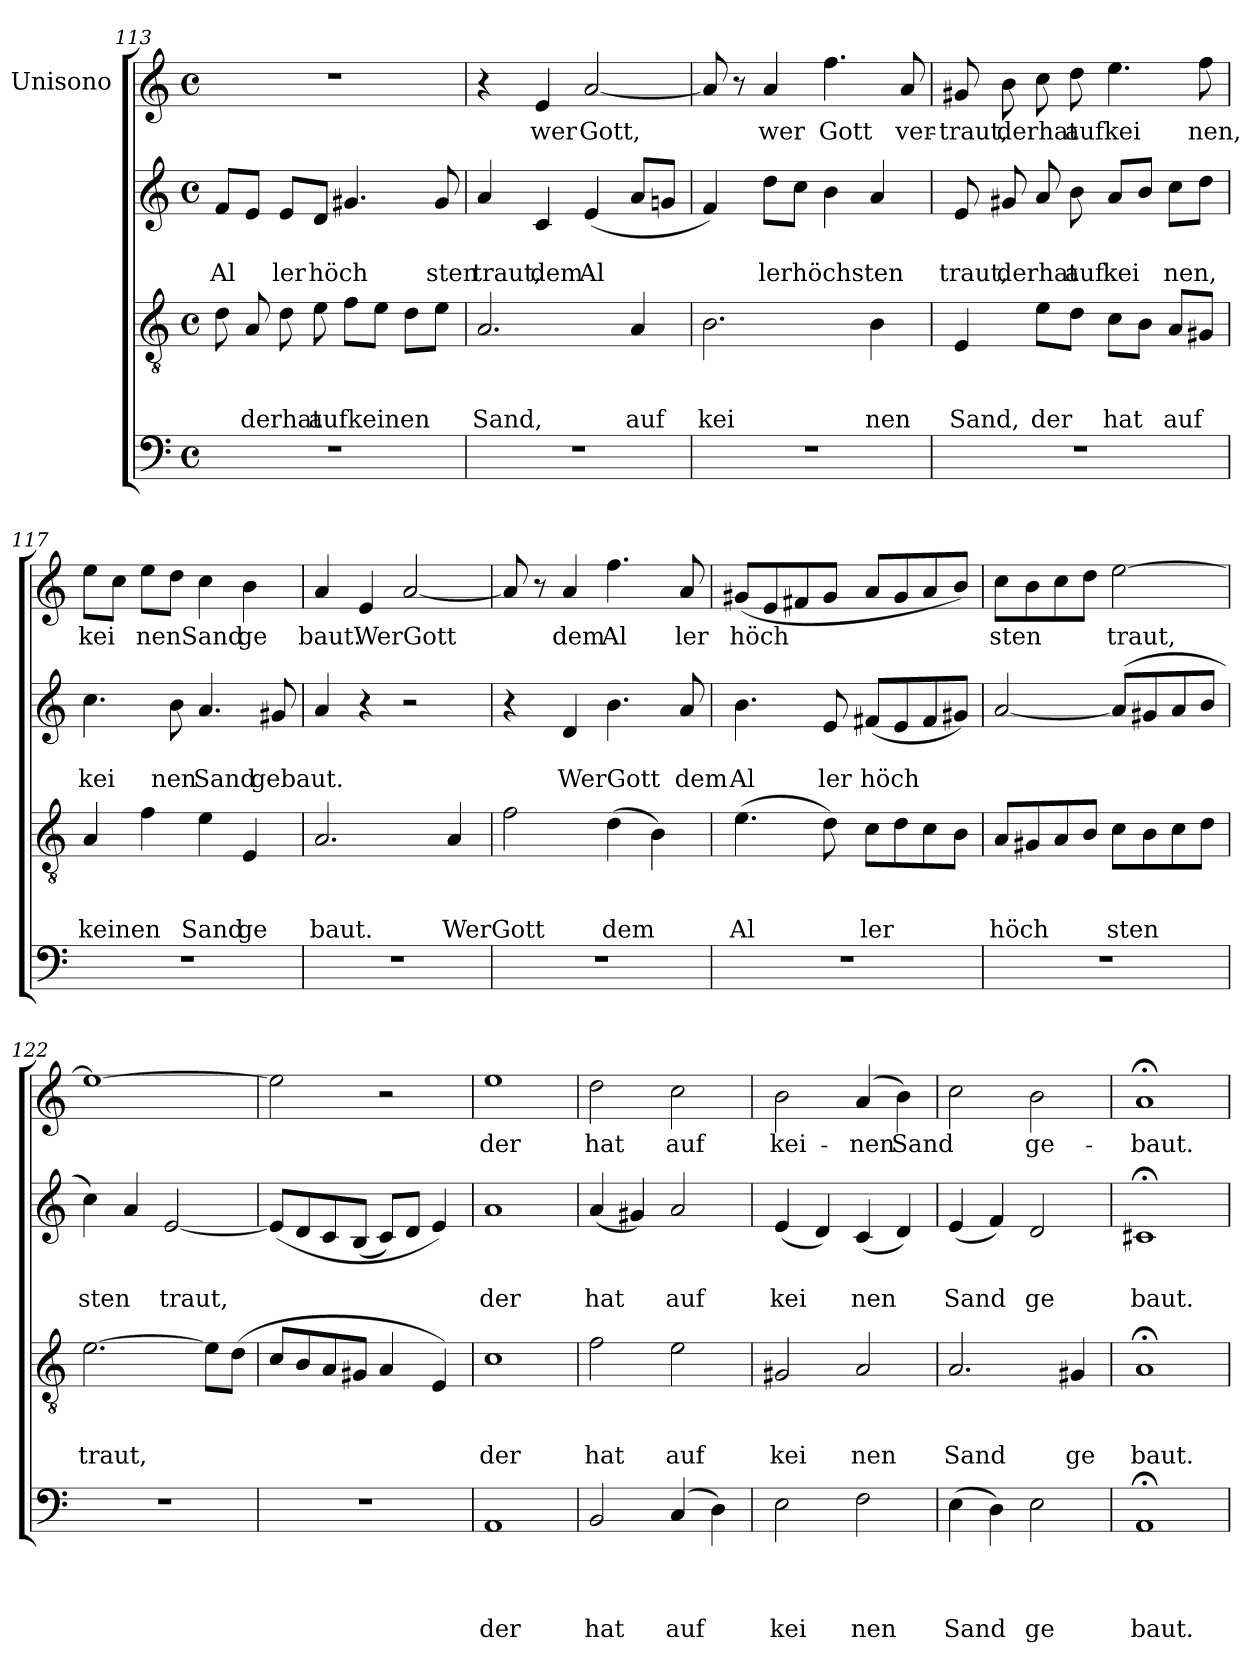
**kern	**text	**text	**text	**text	**kern	**text	**text	**text	**kern	**text	**text	**kern	**text
*part4	*part4	*part4	*part4	*part4	*part3	*part3	*part3	*part3	*part2	*part2	*part2	*part1	*part1
*staff4	*staff4	*staff4	*staff4	*staff4	*staff3	*staff3	*staff3	*staff3	*staff2	*staff2	*staff2	*staff1	*staff1
*	*	*	*	*	*	*	*	*	*	*	*	*I"Unisono	*
*clefF4	*	*	*	*	*clefGv2	*	*	*	*clefG2	*	*	*clefG2	*
*k[]	*	*	*	*	*k[]	*	*	*	*k[]	*	*	*k[]	*
*C:	*	*	*	*	*C:	*	*	*	*C:	*	*	*C:	*
*M4/4	*	*	*	*	*M4/4	*	*	*	*M4/4	*	*	*M4/4	*
*met(c)	*	*	*	*	*met(c)	*	*	*	*met(c)	*	*	*met(c)	*
=113	=113	=113	=113	=113	=113	=113	=113	=113	=113	=113	=113	=113	=113
!	!	!	!	!	!	!	!	!	!	!	!LO:LY:b	!	!
1r	.	.	.	.	8d\	.	.	.	8f/L	.	Al	1r	.
!	!	!	!	!	!	!	!	!LO:LY:b	!	!	!	!	!
.	.	.	.	.	8A/	.	.	derhat	8e/J	.	.	.	.
!	!	!	!	!	!	!	!	!	!	!	!LO:LY:b	!	!
.	.	.	.	.	8d\	.	.	.	8e/L	.	ler	.	.
!	!	!	!	!	!	!	!	!LO:LY:b	!	!	!LO:LY:b	!	!
.	.	.	.	.	8e\	.	.	aufkeinen	8d/J	.	höch	.	.
.	.	.	.	.	8f\L	.	.	.	4.g#X/	.	.	.	.
.	.	.	.	.	8e\J	.	.	.	.	.	.	.	.
.	.	.	.	.	8d\L	.	.	.	.	.	.	.	.
!	!	!	!	!	!	!	!	!	!	!	!LO:LY:b	!	!
.	.	.	.	.	8e\J	.	.	.	8g#/	.	sten	.	.
=114	=114	=114	=114	=114	=114	=114	=114	=114	=114	=114	=114	=114	=114
!	!	!	!	!	!	!	!	!LO:LY:b	!	!	!LO:LY:b	!	!
1r	.	.	.	.	2.A/	.	.	Sand,	4a/	.	traut,	4r	.
!	!	!	!	!	!	!	!	!	!	!	!LO:LY:b	!	!LO:LY:b
.	.	.	.	.	.	.	.	.	4c/	.	dem	4e/	wer
!	!	!	!	!	!	!	!	!	!	!	!LO:LY:b	!	!LO:LY:b
.	.	.	.	.	.	.	.	.	(<4e/	.	Al	[<2a/	Gott,
!	!	!	!	!	!	!	!	!LO:LY:b	!	!	!	!	!
.	.	.	.	.	4A/	.	.	auf	8a/L	.	.	.	.
.	.	.	.	.	.	.	.	.	8gn/J	.	.	.	.
=115	=115	=115	=115	=115	=115	=115	=115	=115	=115	=115	=115	=115	=115
!	!	!	!	!	!	!	!	!LO:LY:b	!	!	!	!	!
1r	.	.	.	.	2.B\	.	.	kei	4f/)	.	.	8a/]	.
.	.	.	.	.	.	.	.	.	.	.	.	8r	.
!	!	!	!	!	!	!	!	!	!	!	!LO:LY:b	!	!LO:LY:b
.	.	.	.	.	.	.	.	.	8dd\L	.	lerhöchsten	4a/	wer
.	.	.	.	.	.	.	.	.	8cc\J	.	.	.	.
!	!	!	!	!	!	!	!	!	!	!	!	!	!LO:LY:b
.	.	.	.	.	.	.	.	.	4b\	.	.	4.ff\	Gott
!	!	!	!	!	!	!	!	!LO:LY:b	!	!	!	!	!
.	.	.	.	.	4B\	.	.	nen	4a/	.	.	.	.
!	!	!	!	!	!	!	!	!	!	!	!	!	!LO:LY:b
.	.	.	.	.	.	.	.	.	.	.	.	8a/	ver-
!!LO:LB:g=z
=116	=116	=116	=116	=116	=116	=116	=116	=116	=116	=116	=116	=116	=116
!	!	!	!	!	!	!	!	!LO:LY:b	!	!	!LO:LY:b	!	!LO:LY:b
1r	.	.	.	.	4E/	.	.	Sand,	8e/	.	traut,	8g#X/	-traut,
!	!	!	!	!	!	!	!	!	!	!	!LO:LY:b	!	!LO:LY:b
.	.	.	.	.	.	.	.	.	8g#X/	.	derhat	8b\	derhat
!	!	!	!	!	!	!	!	!LO:LY:b	!	!	!	!	!
.	.	.	.	.	8e\L	.	.	der	8a/	.	.	8cc\	.
!	!	!	!	!	!	!	!	!	!	!	!LO:LY:b	!	!LO:LY:b
.	.	.	.	.	8d\J	.	.	.	8b\	.	auf	8dd\	aufkei
!	!	!	!	!	!	!	!	!LO:LY:b	!	!	!LO:LY:b	!	!
.	.	.	.	.	8c\L	.	.	hat	8a/L	.	kei	4.ee\	.
.	.	.	.	.	8B\J	.	.	.	8b/J	.	.	.	.
!	!	!	!	!	!	!	!	!LO:LY:b	!	!	!LO:LY:b	!	!
.	.	.	.	.	8A/L	.	.	auf	8cc\L	.	nen,	.	.
!	!	!	!	!	!	!	!	!	!	!	!	!	!LO:LY:b
.	.	.	.	.	8G#X/J	.	.	.	8dd\J	.	.	8ff\	nen,
=117	=117	=117	=117	=117	=117	=117	=117	=117	=117	=117	=117	=117	=117
!	!	!	!	!	!	!	!	!LO:LY:b	!	!	!LO:LY:b	!	!LO:LY:b
1r	.	.	.	.	4A/	.	.	keinen	4.cc\	.	kei	8ee\L	kei
.	.	.	.	.	.	.	.	.	.	.	.	8cc\J	.
!	!	!	!	!	!	!	!	!	!	!	!	!	!LO:LY:b
.	.	.	.	.	4f\	.	.	.	.	.	.	8ee\L	nen
!	!	!	!	!	!	!	!	!	!	!	!LO:LY:b	!	!
.	.	.	.	.	.	.	.	.	8b\	.	nen	8dd\J	.
!	!	!	!	!	!	!	!	!LO:LY:b	!	!	!LO:LY:b	!	!LO:LY:b
.	.	.	.	.	4e\	.	.	Sand	4.a/	.	Sand	4cc\	Sand
!	!	!	!	!	!	!	!	!LO:LY:b	!	!	!	!	!LO:LY:b
.	.	.	.	.	4E/	.	.	ge	.	.	.	4b\	ge
!	!	!	!	!	!	!	!	!	!	!	!LO:LY:b	!	!
.	.	.	.	.	.	.	.	.	8g#X/	.	gebaut.	.	.
=118	=118	=118	=118	=118	=118	=118	=118	=118	=118	=118	=118	=118	=118
!	!	!	!	!	!	!	!	!LO:LY:b	!	!	!	!	!LO:LY:b
1r	.	.	.	.	2.A/	.	.	baut.	4a/	.	.	4a/	baut.
!	!	!	!	!	!	!	!	!	!	!	!	!	!LO:LY:b
.	.	.	.	.	.	.	.	.	4r	.	.	4e/	WerGott
.	.	.	.	.	.	.	.	.	2r	.	.	[<2a/	.
!	!	!	!	!	!	!	!	!LO:LY:b	!	!	!	!	!
.	.	.	.	.	4A/	.	.	WerGott	.	.	.	.	.
=119	=119	=119	=119	=119	=119	=119	=119	=119	=119	=119	=119	=119	=119
1r	.	.	.	.	2f\	.	.	.	4r	.	.	8a/]	.
.	.	.	.	.	.	.	.	.	.	.	.	8r	.
!	!	!	!	!	!	!	!	!	!	!	!LO:LY:b	!	!LO:LY:b
.	.	.	.	.	.	.	.	.	4d/	.	WerGott	4a/	dem
!	!	!	!	!	!	!	!	!LO:LY:b	!	!	!	!	!LO:LY:b
.	.	.	.	.	(>4d\	.	.	dem	4.b\	.	.	4.ff\	Al
.	.	.	.	.	4B\)	.	.	.	.	.	.	.	.
!	!	!	!	!	!	!	!	!	!	!	!LO:LY:b	!	!LO:LY:b
.	.	.	.	.	.	.	.	.	8a/	.	dem	8a/	ler
=120	=120	=120	=120	=120	=120	=120	=120	=120	=120	=120	=120	=120	=120
!	!	!	!	!	!	!	!	!LO:LY:b	!	!	!LO:LY:b	!	!LO:LY:b
1r	.	.	.	.	(>4.e\	.	.	Al	4.b\	.	Al	(<8g#X/L	höch
.	.	.	.	.	.	.	.	.	.	.	.	8e/	.
.	.	.	.	.	.	.	.	.	.	.	.	8f#X/	.
!	!	!	!	!	!	!	!	!	!	!	!LO:LY:b	!	!
.	.	.	.	.	8d\)	.	.	.	8e/	.	ler	8g#/J	.
!	!	!	!	!	!	!	!	!LO:LY:b	!	!	!LO:LY:b	!	!
.	.	.	.	.	8c\L	.	.	ler	(<8f#X/L	.	höch	8a/L	.
.	.	.	.	.	8d\	.	.	.	8e/	.	.	8g#/	.
.	.	.	.	.	8c\	.	.	.	8f#/	.	.	8a/	.
.	.	.	.	.	8B\J	.	.	.	8g#X/J)	.	.	8b/J)	.
!!LO:PB:g=z
=121	=121	=121	=121	=121	=121	=121	=121	=121	=121	=121	=121	=121	=121
!	!	!	!	!	!	!	!	!LO:LY:b	!	!	!	!	!LO:LY:b
1r	.	.	.	.	8A/L	.	.	höch	[<2a/	.	.	8cc\L	sten
.	.	.	.	.	8G#X/	.	.	.	.	.	.	8b\	.
.	.	.	.	.	8A/	.	.	.	.	.	.	8cc\	.
.	.	.	.	.	8B/J	.	.	.	.	.	.	8dd\J	.
!	!	!	!	!	!	!	!	!LO:LY:b	!	!	!	!	!LO:LY:b
.	.	.	.	.	8c\L	.	.	sten	(>8a/L]	.	.	[>2ee\	traut,
.	.	.	.	.	8B\	.	.	.	8g#X/	.	.	.	.
.	.	.	.	.	8c\	.	.	.	8a/	.	.	.	.
.	.	.	.	.	8d\J	.	.	.	8b/J	.	.	.	.
=122	=122	=122	=122	=122	=122	=122	=122	=122	=122	=122	=122	=122	=122
!	!	!	!	!	!	!	!	!LO:LY:b	!	!	!LO:LY:b	!	!
1r	.	.	.	.	[>2.e\	.	.	traut,	4cc\)	.	sten	1ee_	.
.	.	.	.	.	.	.	.	.	4a/	.	.	.	.
!	!	!	!	!	!	!	!	!	!	!	!LO:LY:b	!	!
.	.	.	.	.	.	.	.	.	[<2e/	.	traut,	.	.
.	.	.	.	.	8e\L]	.	.	.	.	.	.	.	.
.	.	.	.	.	(>8d\J	.	.	.	.	.	.	.	.
=123	=123	=123	=123	=123	=123	=123	=123	=123	=123	=123	=123	=123	=123
1r	.	.	.	.	8c/L	.	.	.	(<8e/L]	.	.	2ee\]	.
.	.	.	.	.	8B/	.	.	.	8d/	.	.	.	.
.	.	.	.	.	8A/	.	.	.	8c/	.	.	.	.
.	.	.	.	.	8G#X/J	.	.	.	(8B/J	.	.	.	.
.	.	.	.	.	4A/	.	.	.	8c/L)	.	.	2r	.
.	.	.	.	.	.	.	.	.	8d/J	.	.	.	.
.	.	.	.	.	4E/)	.	.	.	4e/)	.	.	.	.
=124	=124	=124	=124	=124	=124	=124	=124	=124	=124	=124	=124	=124	=124
!	!	!	!	!LO:LY:b	!	!	!	!LO:LY:b	!	!	!LO:LY:b	!	!LO:LY:b
1AA	.	.	.	der	1c	.	.	der	1a	.	der	1ee	der
=125	=125	=125	=125	=125	=125	=125	=125	=125	=125	=125	=125	=125	=125
!	!	!	!	!LO:LY:b	!	!	!	!LO:LY:b	!	!	!LO:LY:b	!	!LO:LY:b
2BB/	.	.	.	hat	2f\	.	.	hat	(<4a/	.	hat	2dd\	hat
.	.	.	.	.	.	.	.	.	4g#X/)	.	.	.	.
!	!	!	!	!LO:LY:b	!	!	!	!LO:LY:b	!	!	!LO:LY:b	!	!LO:LY:b
(4C/	.	.	.	auf	2e\	.	.	auf	2a/	.	auf	2cc\	auf
4D\)	.	.	.	.	.	.	.	.	.	.	.	.	.
=126	=126	=126	=126	=126	=126	=126	=126	=126	=126	=126	=126	=126	=126
!	!	!	!	!LO:LY:b	!	!	!	!LO:LY:b	!	!	!LO:LY:b	!	!LO:LY:b
2E\	.	.	.	kei	2G#X/	.	.	kei	(<4e/	.	kei	2b\	kei-
.	.	.	.	.	.	.	.	.	4d/)	.	.	.	.
!	!	!	!	!LO:LY:b	!	!	!	!LO:LY:b	!	!	!LO:LY:b	!	!LO:LY:b
2F\	.	.	.	nen	2A/	.	.	nen	(<4c/	.	nen	(4a/	-nen
!	!	!	!	!	!	!	!	!	!	!	!	!	!LO:LY:b
.	.	.	.	.	.	.	.	.	4d/)	.	.	4b\)	Sand
=127	=127	=127	=127	=127	=127	=127	=127	=127	=127	=127	=127	=127	=127
!	!	!	!	!LO:LY:b	!	!	!	!LO:LY:b	!	!	!LO:LY:b	!	!
(>4E\	.	.	.	Sand	2.A/	.	.	Sand	(<4e/	.	Sand	2cc\	.
4D\)	.	.	.	.	.	.	.	.	4f/)	.	.	.	.
!	!	!	!	!LO:LY:b	!	!	!	!	!	!	!LO:LY:b	!	!LO:LY:b
2E\	.	.	.	ge	.	.	.	.	2d/	.	ge	2b\	ge-
!	!	!	!	!	!	!	!	!LO:LY:b	!	!	!	!	!
.	.	.	.	.	4G#X/	.	.	ge	.	.	.	.	.
=128	=128	=128	=128	=128	=128	=128	=128	=128	=128	=128	=128	=128	=128
!	!	!	!	!LO:LY:b	!	!	!	!LO:LY:b	!	!	!LO:LY:b	!	!LO:LY:b
1AA;	.	.	.	baut.	1A;	.	.	baut.	1c#X;	.	baut.	1a;	-baut.
=!	=!	=!	=!	=!	=!	=!	=!	=!	=!	=!	=!	=!	=!
*-	*-	*-	*-	*-	*-	*-	*-	*-	*-	*-	*-	*-	*-
